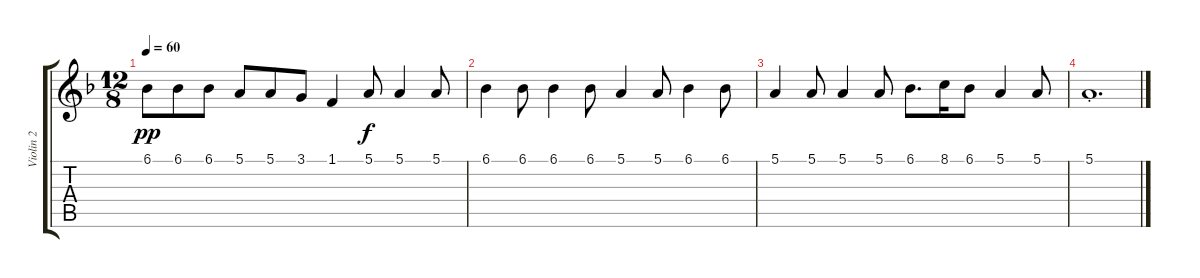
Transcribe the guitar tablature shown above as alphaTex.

\track ("Violin 2" "Violin 2") {instrument violin}
\staff {score tabs}
\tuning (E4 B3 G3 D3 A2 E2) {hide}
\ts (12 8)
\tempo 60
\clef g2
\ks f
6.1.8{dy pp} 6.1.8 6.1.8 5.1.8 5.1.8 3.1.8 1.1.4 5.1.8{dy f} 5.1.4 5.1.8 |
6.1.4 6.1.8 6.1.4 6.1.8 5.1.4 5.1.8 6.1.4 6.1.8 |
5.1.4 5.1.8 5.1.4 5.1.8 6.1.8{d} 8.1.16 6.1.8 5.1.4 5.1.8 |
5.1{st}.1{d}
